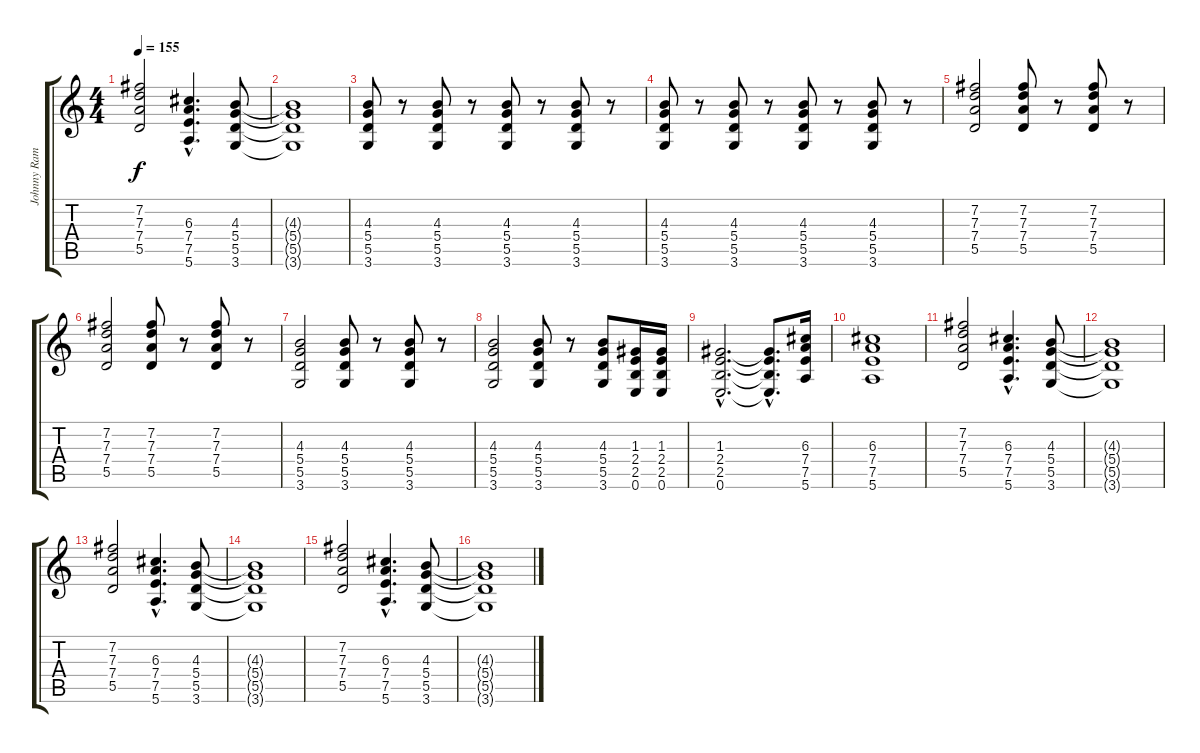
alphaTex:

\track ("Johnny Ramone" "Johnny Ram") {instrument acousticguitarsteel}
\staff {score tabs}
\tuning (E4 B3 G3 D3 A2 E2) {hide}
\ts (4 4)
\tempo 155
\clef g2
\ks c
(7.2 7.3 7.4 5.5).2{dy f} (6.3{hac} 7.4{hac} 7.5{hac} 5.6{hac}).4{d} (4.3 5.4 5.5 3.6).8 |
(4.3{t} 5.4{t} 5.5{t} 3.6{t}).1 |
(4.3 5.4 5.5 3.6).8 r.8 (4.3 5.4 5.5 3.6).8 r.8 (4.3 5.4 5.5 3.6).8 r.8 (4.3 5.4 5.5 3.6).8 r.8 |
(4.3 5.4 5.5 3.6).8 r.8 (4.3 5.4 5.5 3.6).8 r.8 (4.3 5.4 5.5 3.6).8 r.8 (4.3 5.4 5.5 3.6).8 r.8 |
(7.2 7.3 7.4 5.5).2 (7.2 7.3 7.4 5.5).8 r.8 (7.2 7.3 7.4 5.5).8 r.8 |
(7.2 7.3 7.4 5.5).2 (7.2 7.3 7.4 5.5).8 r.8 (7.2 7.3 7.4 5.5).8 r.8 |
(4.3 5.4 5.5 3.6).2 (4.3 5.4 5.5 3.6).8 r.8 (4.3 5.4 5.5 3.6).8 r.8 |
(4.3 5.4 5.5 3.6).2 (4.3 5.4 5.5 3.6).8 r.8 (4.3 5.4 5.5 3.6).8 (1.3 2.4 2.5 0.6).16 (1.3 2.4 2.5 0.6).16 |
(1.3{hac} 2.4{hac} 2.5{hac} 0.6{hac}).2{d} (1.3{hac t} 2.4{hac t} 2.5{hac t} 0.6{hac t}).8{d} (6.3 7.4 7.5 5.6).16 |
(6.3 7.4 7.5 5.6).1 |
(7.2 7.3 7.4 5.5).2 (6.3{hac} 7.4{hac} 7.5{hac} 5.6{hac}).4{d} (4.3 5.4 5.5 3.6).8 |
(4.3{t} 5.4{t} 5.5{t} 3.6{t}).1 |
(7.2 7.3 7.4 5.5).2 (6.3{hac} 7.4{hac} 7.5{hac} 5.6{hac}).4{d} (4.3 5.4 5.5 3.6).8 |
(4.3{t} 5.4{t} 5.5{t} 3.6{t}).1 |
(7.2 7.3 7.4 5.5).2 (6.3{hac} 7.4{hac} 7.5{hac} 5.6{hac}).4{d} (4.3 5.4 5.5 3.6).8 |
(4.3{t} 5.4{t} 5.5{t} 3.6{t}).1
